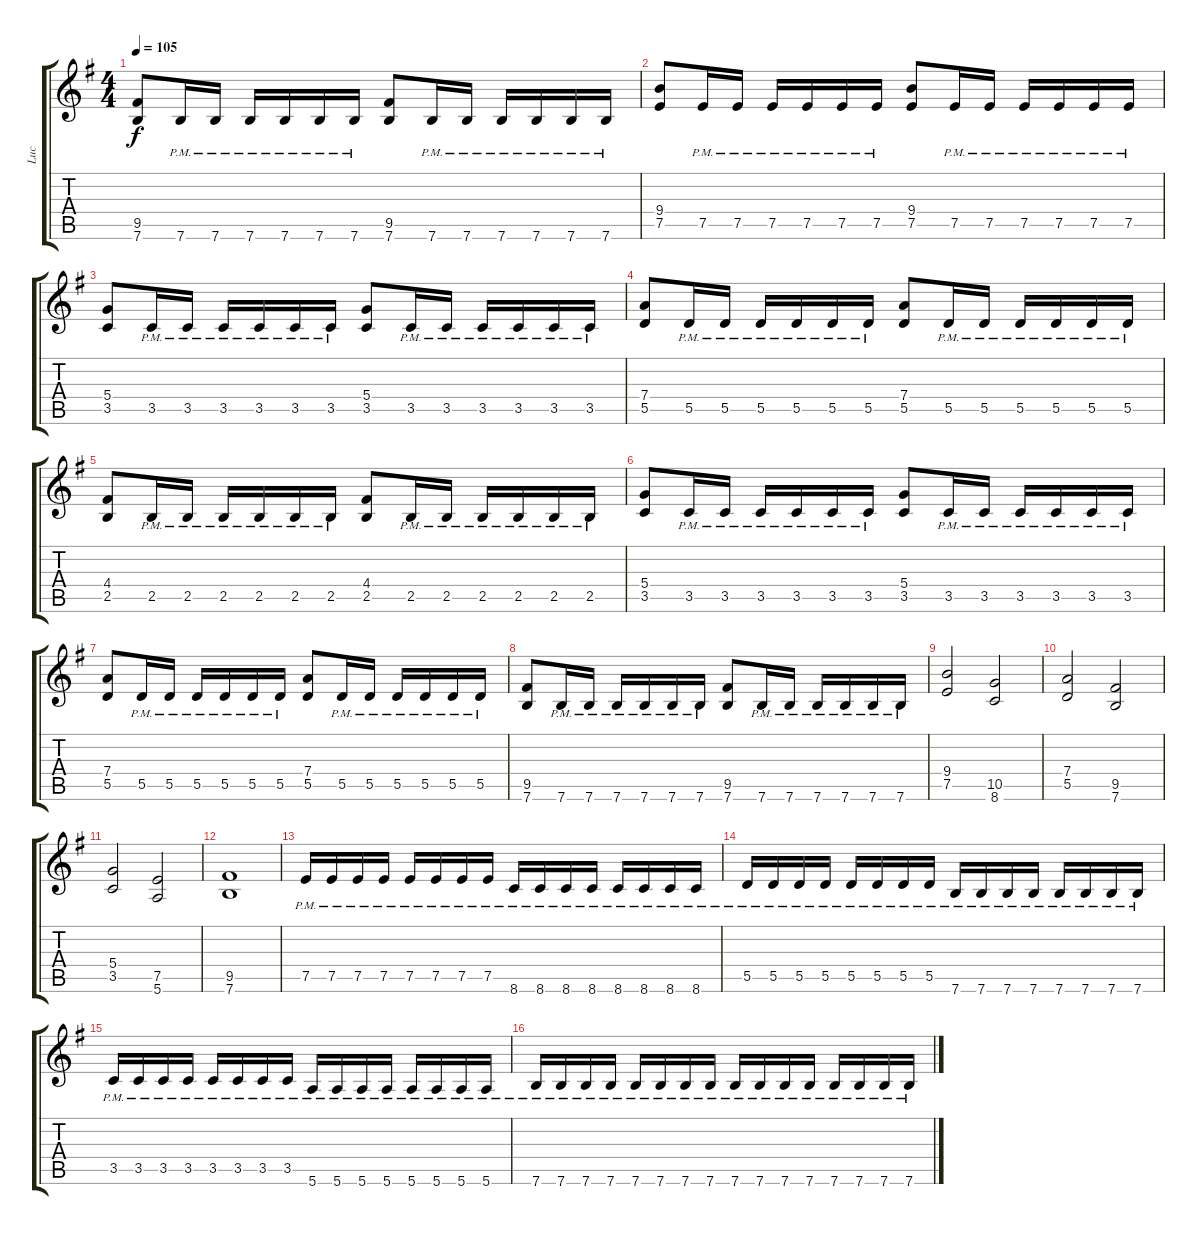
\track ("Luc" "Luc") {instrument distortionguitar}
\staff {score tabs}
\tuning (E4 B3 G3 D3 A2 E2) {hide}
\ts (4 4)
\tempo 105
\clef g2
\ks eminor
(9.5 7.6).8{dy f} 7.6{pm}.16 7.6{pm}.16 7.6{pm}.16 7.6{pm}.16 7.6{pm}.16 7.6{pm}.16 (9.5 7.6).8 7.6{pm}.16 7.6{pm}.16 7.6{pm}.16 7.6{pm}.16 7.6{pm}.16 7.6{pm}.16 |
(9.4 7.5).8 7.5{pm}.16 7.5{pm}.16 7.5{pm}.16 7.5{pm}.16 7.5{pm}.16 7.5{pm}.16 (9.4 7.5).8 7.5{pm}.16 7.5{pm}.16 7.5{pm}.16 7.5{pm}.16 7.5{pm}.16 7.5{pm}.16 |
(5.4 3.5).8 3.5{pm}.16 3.5{pm}.16 3.5{pm}.16 3.5{pm}.16 3.5{pm}.16 3.5{pm}.16 (5.4 3.5).8 3.5{pm}.16 3.5{pm}.16 3.5{pm}.16 3.5{pm}.16 3.5{pm}.16 3.5{pm}.16 |
(7.4 5.5).8 5.5{pm}.16 5.5{pm}.16 5.5{pm}.16 5.5{pm}.16 5.5{pm}.16 5.5{pm}.16 (7.4 5.5).8 5.5{pm}.16 5.5{pm}.16 5.5{pm}.16 5.5{pm}.16 5.5{pm}.16 5.5{pm}.16 |
(4.4 2.5).8 2.5{pm}.16 2.5{pm}.16 2.5{pm}.16 2.5{pm}.16 2.5{pm}.16 2.5{pm}.16 (4.4 2.5).8 2.5{pm}.16 2.5{pm}.16 2.5{pm}.16 2.5{pm}.16 2.5{pm}.16 2.5{pm}.16 |
(5.4 3.5).8 3.5{pm}.16 3.5{pm}.16 3.5{pm}.16 3.5{pm}.16 3.5{pm}.16 3.5{pm}.16 (5.4 3.5).8 3.5{pm}.16 3.5{pm}.16 3.5{pm}.16 3.5{pm}.16 3.5{pm}.16 3.5{pm}.16 |
(7.4 5.5).8 5.5{pm}.16 5.5{pm}.16 5.5{pm}.16 5.5{pm}.16 5.5{pm}.16 5.5{pm}.16 (7.4 5.5).8 5.5{pm}.16 5.5{pm}.16 5.5{pm}.16 5.5{pm}.16 5.5{pm}.16 5.5{pm}.16 |
(9.5 7.6).8 7.6{pm}.16 7.6{pm}.16 7.6{pm}.16 7.6{pm}.16 7.6{pm}.16 7.6{pm}.16 (9.5 7.6).8 7.6{pm}.16 7.6{pm}.16 7.6{pm}.16 7.6{pm}.16 7.6{pm}.16 7.6{pm}.16 |
(9.4 7.5).2 (10.5 8.6).2 |
(7.4 5.5).2 (9.5 7.6).2 |
(5.4 3.5).2 (7.5 5.6).2 |
(9.5 7.6).1 |
7.5{pm}.16 7.5{pm}.16 7.5{pm}.16 7.5{pm}.16 7.5{pm}.16 7.5{pm}.16 7.5{pm}.16 7.5{pm}.16 8.6{pm}.16 8.6{pm}.16 8.6{pm}.16 8.6{pm}.16 8.6{pm}.16 8.6{pm}.16 8.6{pm}.16 8.6{pm}.16 |
5.5{pm}.16 5.5{pm}.16 5.5{pm}.16 5.5{pm}.16 5.5{pm}.16 5.5{pm}.16 5.5{pm}.16 5.5{pm}.16 7.6{pm}.16 7.6{pm}.16 7.6{pm}.16 7.6{pm}.16 7.6{pm}.16 7.6{pm}.16 7.6{pm}.16 7.6{pm}.16 |
3.5{pm}.16 3.5{pm}.16 3.5{pm}.16 3.5{pm}.16 3.5{pm}.16 3.5{pm}.16 3.5{pm}.16 3.5{pm}.16 5.6{pm}.16 5.6{pm}.16 5.6{pm}.16 5.6{pm}.16 5.6{pm}.16 5.6{pm}.16 5.6{pm}.16 5.6{pm}.16 |
7.6{pm}.16 7.6{pm}.16 7.6{pm}.16 7.6{pm}.16 7.6{pm}.16 7.6{pm}.16 7.6{pm}.16 7.6{pm}.16 7.6{pm}.16 7.6{pm}.16 7.6{pm}.16 7.6{pm}.16 7.6{pm}.16 7.6{pm}.16 7.6{pm}.16 7.6{pm}.16
